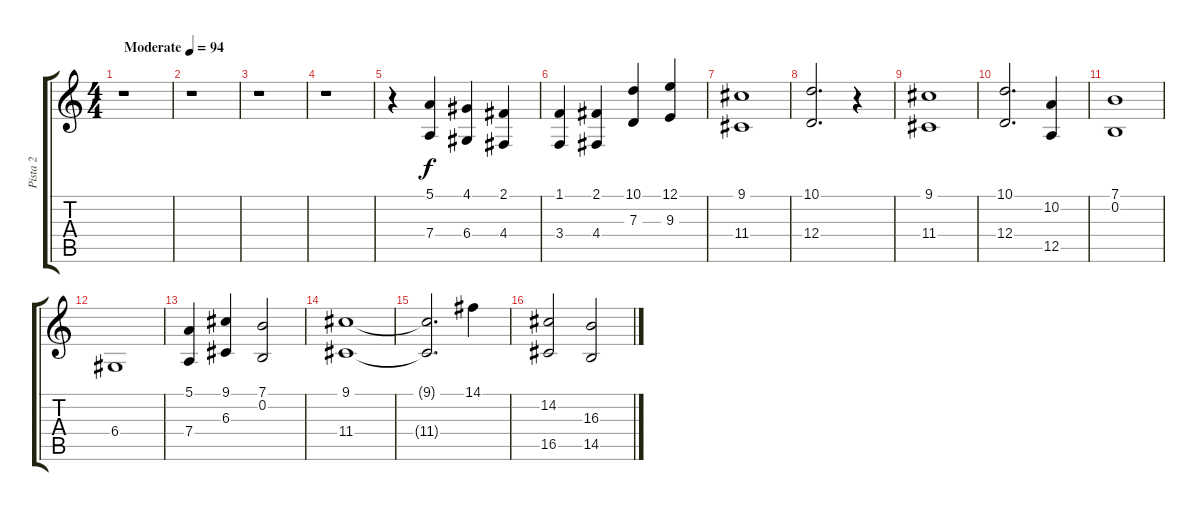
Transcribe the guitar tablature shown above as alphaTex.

\track ("Pista 2" "Pista 2") {instrument stringensemble1}
\staff {score tabs}
\tuning (E4 B3 G3 D3 A2 E2) {hide}
\ts (4 4)
\tempo (94 "Moderate")
\clef g2
\ks c
r.1{dy f instrument stringensemble1} |
r.1 |
r.1 |
r.1 |
r.4 (5.1 7.4).4 (4.1 6.4).4 (2.1 4.4).4 |
(1.1 3.4).4 (2.1 4.4).4 (10.1 7.3).4 (12.1 9.3).4 |
(9.1 11.4).1 |
(10.1 12.4).2{d} r.4 |
(9.1 11.4).1 |
(10.1 12.4).2{d} (10.2 12.5).4 |
(7.1 0.2).1 |
6.4.1 |
(5.1 7.4).4 (9.1 6.3).4 (7.1 0.2).2 |
(9.1 11.4).1 |
(9.1{t} 11.4{t}).2{d} 14.1.4 |
(14.2 16.5).2 (16.3 14.5).2
